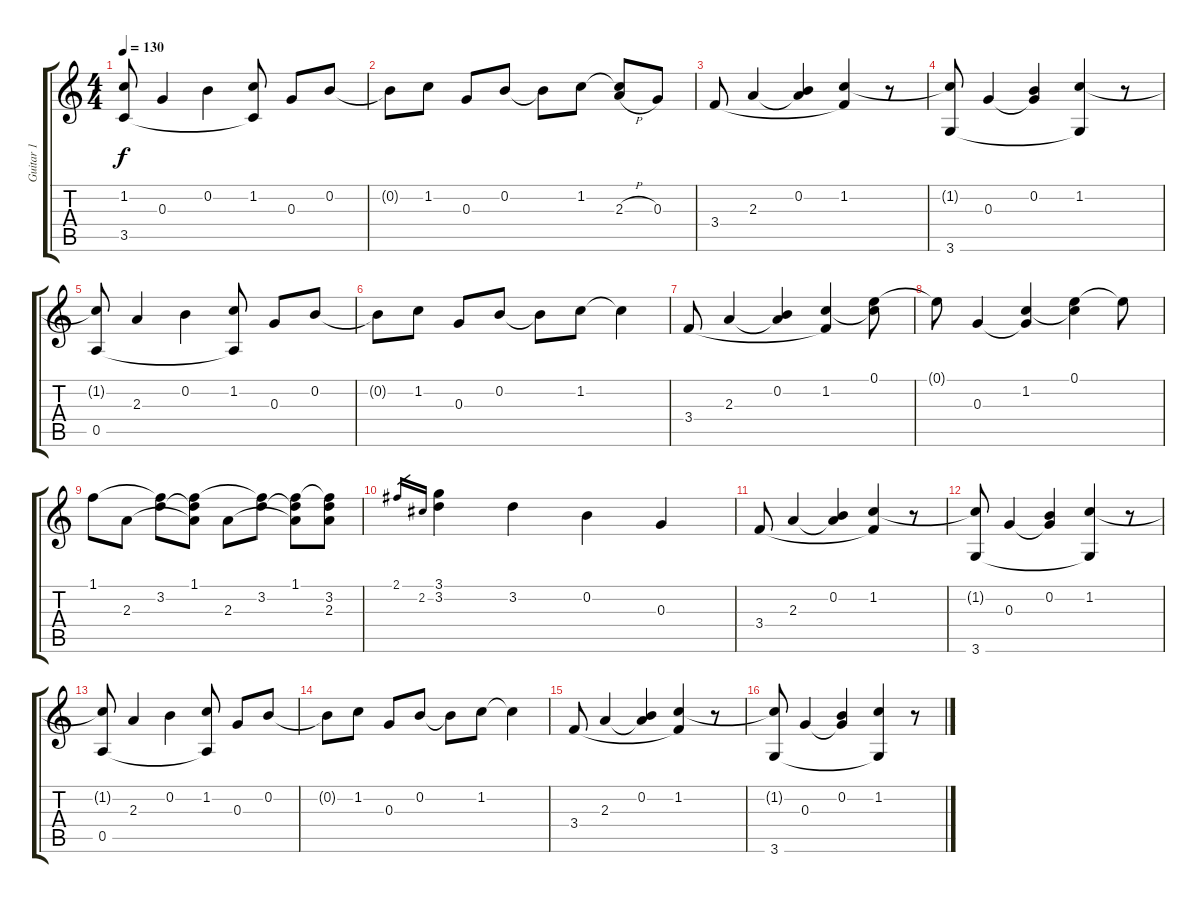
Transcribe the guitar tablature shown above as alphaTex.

\track ("Guitar 1" "Guitar 1") {instrument acousticguitarsteel}
\staff {score tabs}
\tuning (E4 B3 G3 D3 A2 E2) {hide}
\ts (4 4)
\tempo 130
\clef g2
\ks c
(1.2{t} 3.5).8{dy f} 0.3.4 0.2.4 (1.2 3.5{t}).8 0.3.8 0.2.8 |
0.2{t}.8 1.2.8 0.3.8 0.2.8 0.2{t}.8 1.2.8 (1.2{t} 2.3{h}).8 0.3.8 |
3.4.8 2.3.4 (0.2 2.3{t}).4 (1.2 3.4{t}).4 r.8 |
(1.2{t} 3.6).8 0.3.4 (0.2 0.3{t}).4 (1.2 3.6{t}).4 r.8 |
(1.2{t} 0.5).8 2.3.4 0.2.4 (1.2 0.5{t}).8 0.3.8 0.2.8 |
0.2{t}.8 1.2.8 0.3.8 0.2.8 0.2{t}.8 1.2.8 1.2{t}.4 |
3.4.8 2.3.4 (0.2 2.3{t}).4 (1.2 3.4{t}).4 (0.1 1.2{t}).8 |
0.1{t}.8 0.3.4 (1.2 0.3{t}).4 (0.1 1.2{t}).4 0.1{t}.8 |
1.1.8 2.3.8 (1.1{t} 3.2).8 (1.1 3.2{t} 2.3{t}).8 2.3.8 (1.1{t} 3.2).8 (1.1 3.2{t} 2.3{t}).8 (1.1{t} 3.2 2.3).8 |
2.1.16{gr} 2.2.16{gr} (3.1 3.2).4 3.2.4 0.2.4 0.3.4 |
3.4.8 2.3.4 (0.2 2.3{t}).4 (1.2 3.4{t}).4 r.8 |
(1.2{t} 3.6).8 0.3.4 (0.2 0.3{t}).4 (1.2 3.6{t}).4 r.8 |
(1.2{t} 0.5).8 2.3.4 0.2.4 (1.2 0.5{t}).8 0.3.8 0.2.8 |
0.2{t}.8 1.2.8 0.3.8 0.2.8 0.2{t}.8 1.2.8 1.2{t}.4 |
3.4.8 2.3.4 (0.2 2.3{t}).4 (1.2 3.4{t}).4 r.8 |
(1.2{t} 3.6).8 0.3.4 (0.2 0.3{t}).4 (1.2 3.6{t}).4 r.8
